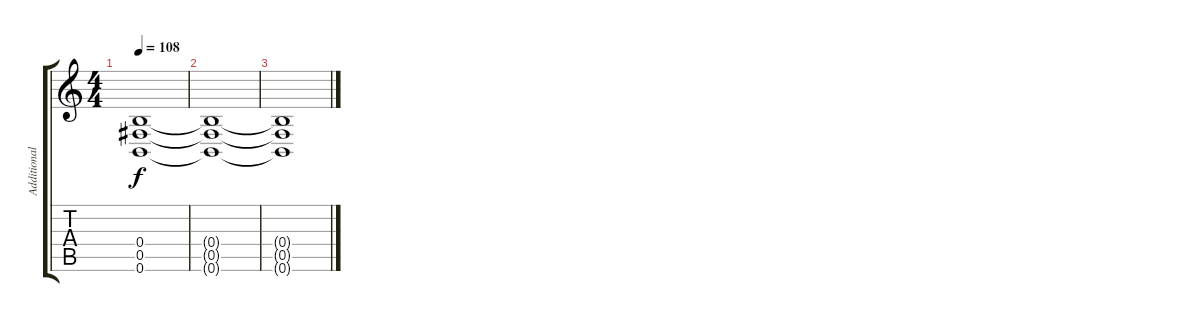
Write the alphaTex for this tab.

\track ("Additional guitar" "Additional") {instrument overdrivenguitar}
\staff {score tabs}
\tuning (Db4 Ab3 E3 B2 Gb2 B1) {hide}
\ts (4 4)
\tempo 108
\clef g2
\ks c
(0.4 0.5 0.6).1{dy f} |
(0.4{t} 0.5{t} 0.6{t}).1 |
(0.4{t} 0.5{t} 0.6{t}).1
